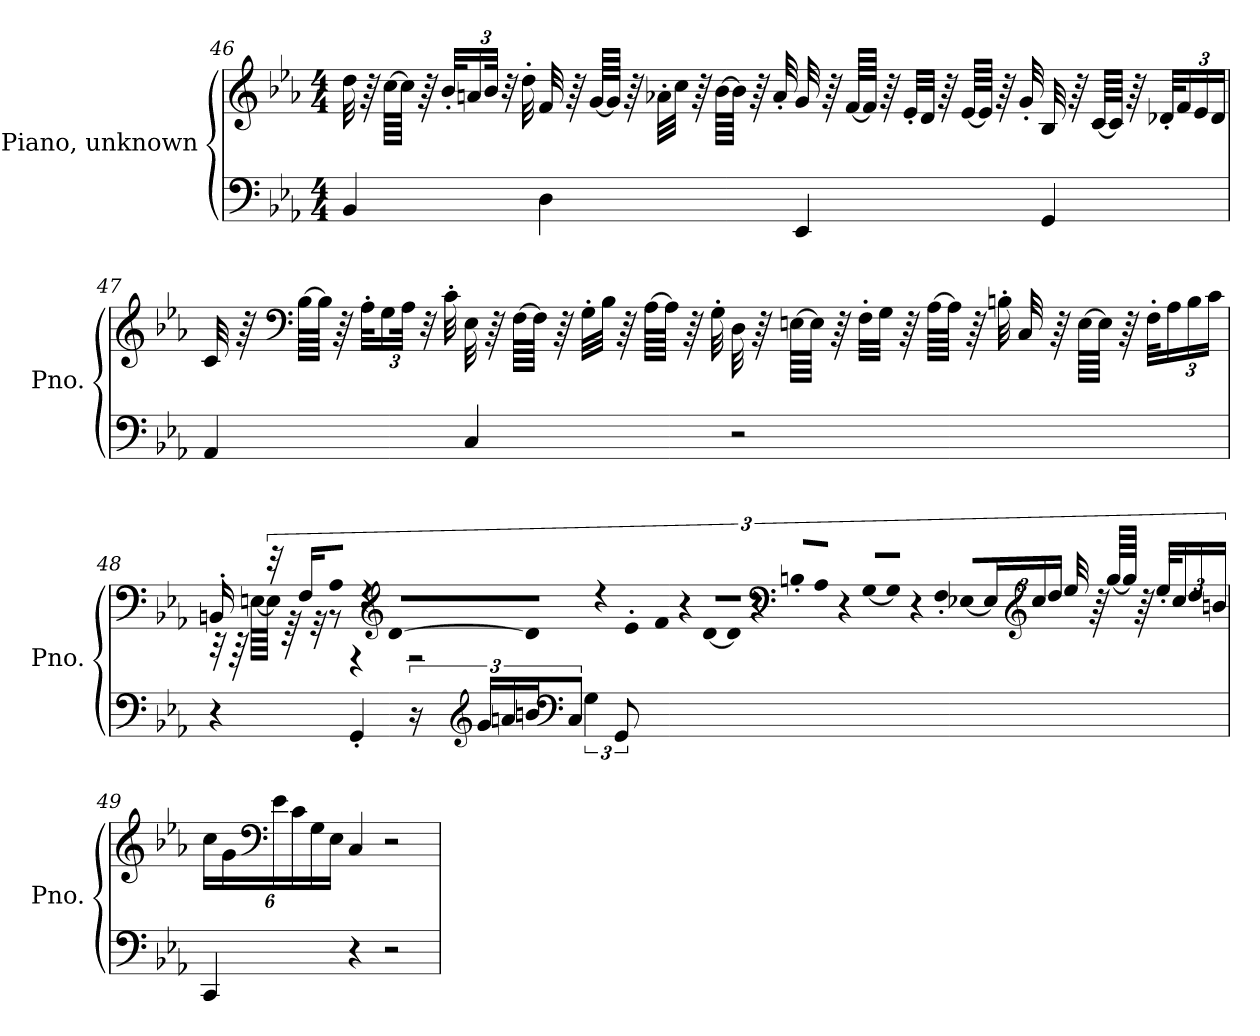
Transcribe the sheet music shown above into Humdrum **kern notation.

**kern	**kern
*part1	*part1
*staff2	*staff1
*I"Piano, unknown	*
*I'Pno.	*
!!LO:LB:g=z
*clefF4	*clefG2
*k[b-e-a-]	*k[b-e-a-]
*M4/4	*M4/4
=46	=46
4BB-/	32dd\
.	64r
.	[64cc\LLLL
.	64cc\JJJJ]
.	64r
.	32b-'/KLL
*	*Xbrackettup
.	24an/
.	48b-/JJk
.	32r
.	32dd'\
4D\	32f/
.	64r
.	[64g/LLLL
.	64g/JJJJ]
.	64r
.	32a-X'\LLL
.	32cc\JJJ
.	64r
.	[64b-\LLLL
.	64b-\JJJJ]
.	64r
.	32a-'/
4EE-/	32g/
.	64r
.	[64f/LLLL
.	64f/JJJJ]
.	64r
.	32e-'/LLL
.	32d/JJJ
.	64r
.	[64e-/LLLL
.	64e-/JJJJ]
.	64r
.	32g'/
4GG/	32B-/
.	64r
.	[64c/LLLL
.	64c/JJJJ]
.	64r
.	32d-X'/KLL
.	24f/
.	24e-/
.	24d-/JJ
!!LO:LB:g=z
=47	=47
4AA-/	32c/
.	64r
*	*clefF4
.	[64B-\LLLL
.	64B-\JJJJ]
.	64r
.	32A-'\KLL
.	24G\
.	48A-\JJk
.	32r
.	32c'\
4C/	32E-\
.	64r
.	[64F\LLLL
.	64F\JJJJ]
.	64r
.	32G'\LLL
.	32B-\JJJ
.	64r
.	[64A-\LLLL
.	64A-\JJJJ]
.	64r
.	32G'\
2r	32D\
.	64r
.	[64En\LLLL
.	64E\JJJJ]
.	64r
.	32F'\LLL
.	32G\JJJ
.	64r
.	[64A-\LLLL
.	64A-\JJJJ]
.	64r
.	32Bn'\
.	32C/
.	64r
.	[64E\LLLL
.	64E\JJJJ]
.	64r
.	32F'\KLL
.	24A-\
.	24B\
.	24c\JJ
!!LO:LB:g=z
=48	=48
*	*^
4r	16BBn'/	32r
.	.	64r
.	.	[64En\LLLL
*	*brackettup	*
.	48r	64E\JJJJ]
.	.	64r
.	24F/LL	.
.	.	32r
.	32A-/JJk	8r
.	64r	.
*	*clefG2	*
.	[64d/LLLL	.
.	64d/JJJJ]	.
.	64r	.
.	32e-'/	.
4GG'/	32f/	4r
.	64r	.
.	[64d/LLLL	.
.	64d/JJJJ]	.
.	64r	.
*	*clefF4	*
.	32Bn'/LLL	.
.	32A-/JJJ	.
.	64r	.
.	[64G/LLLL	.
.	64G/JJJJ]	.
.	64r	.
.	32F'/	.
24r	[8E-X/L	2r
*clefG2	*	*
24g/LL	.	.
24an/	.	.
*Xbrackettup	*Xbrackettup	*
24bn/J	24E-/L]	.
*clefF4	*clefG2	*
12C/J	24cc/	.
.	24dd/JJ	.
*brackettup	*	*
6G\	32ee-/	.
.	64r	.
.	[64gg/LLLL	.
.	64gg/JJJJ]	.
.	64r	.
.	32ee-'/KLL	.
.	24cc/	.
12GG/	24dd/	.
.	24bn/JJ	.
*	*v	*v
!!LO:LB:g=z
=49	=49
4CC/	24cc\LL
.	24g\
*	*clefF4
.	24e-\
.	24c\
.	24G\
.	24E-\JJ
4r	4C/
2r	2r
=	=
*-	*-
